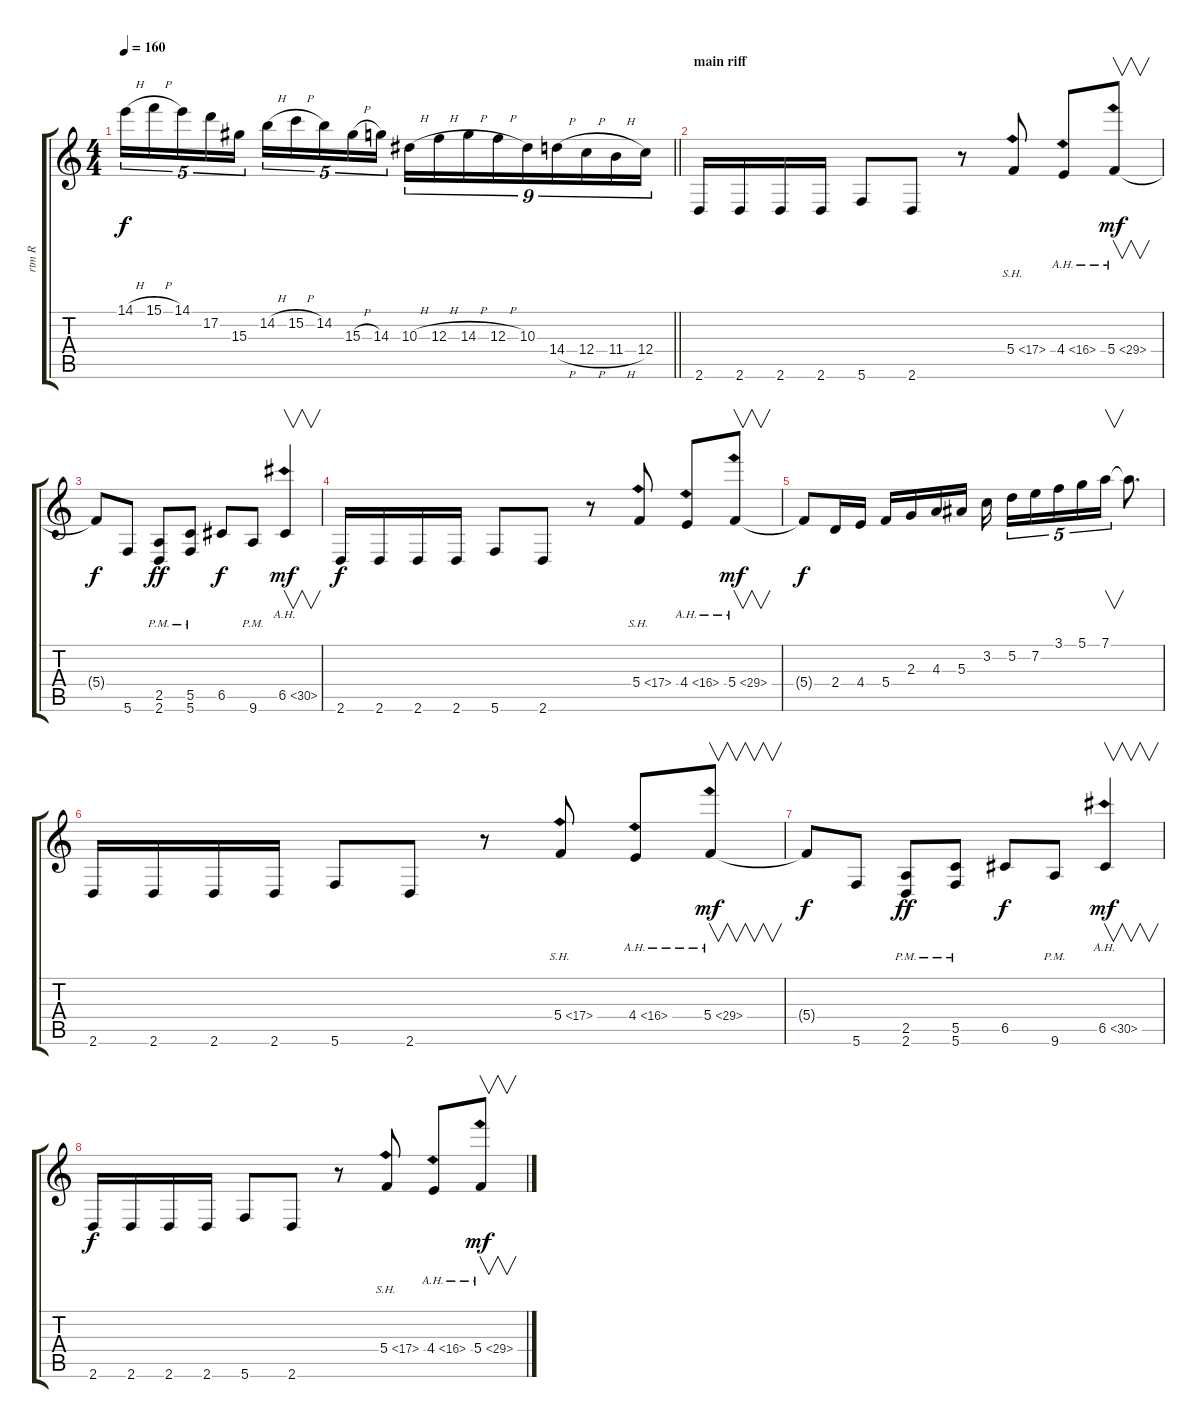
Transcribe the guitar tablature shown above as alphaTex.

\track ("rtm R" "rtm R") {instrument distortionguitar}
\staff {score tabs}
\tuning (D4 A3 F3 C3 G2 C2) {hide}
\ts (4 4)
\tempo 160
\clef g2
\barLineRight lightlight
\ks c
14.1{h}.16{tu (5 4) dy f} 15.1{h}.16{tu (5 4)} 14.1.16{tu (5 4)} 17.2.16{tu (5 4)} 15.3.16{tu (5 4)} 14.2{h}.16{tu (5 4)} 15.2{h}.16{tu (5 4)} 14.2.16{tu (5 4)} 15.3{h}.16{tu (5 4)} 14.3.16{tu (5 4)} 10.3{h}.16{tu (9 8)} 12.3{h}.16{tu (9 8)} 14.3{h}.16{tu (9 8)} 12.3{h}.16{tu (9 8)} 10.3.16{tu (9 8)} 14.4{h}.16{tu (9 8)} 12.4{h}.16{tu (9 8)} 11.4{h}.16{tu (9 8)} 12.4.16{tu (9 8)} |
\section ("" "main riff")
2.6.16 2.6.16 2.6.16 2.6.16 5.6.8 2.6.8 r.8 5.4{sh 12}.8 4.4{ah 12}.8 5.4{ah 24}.8{v dy mf} |
5.4{t}.8{dy f} 5.6.8 (2.5{pm} 2.6{pm}).8{dy ff} (5.5{pm} 5.6{pm}).8 6.5.8{dy f} 9.6{pm}.8 6.5{ah 24}.4{v dy mf} |
2.6.16{dy f} 2.6.16 2.6.16 2.6.16 5.6.8 2.6.8 r.8 5.4{sh 12}.8 4.4{ah 12}.8 5.4{ah 24}.8{v dy mf} |
5.4{t}.8{dy f} 2.4.16 4.4.16 5.4.16 2.3.16 4.3.16 5.3.16 3.2.16{beam splitsecondary} 5.2.16{tu (5 4)} 7.2.16{tu (5 4)} 3.1.16{tu (5 4)} 5.1.16{tu (5 4)} 7.1.16{v tu (5 4)} 7.1{t}.8{d} |
2.6.16 2.6.16 2.6.16 2.6.16 5.6.8 2.6.8 r.8 5.4{sh 12}.8 4.4{ah 12}.8 5.4{ah 24}.8{v dy mf} |
5.4{t}.8{dy f} 5.6.8 (2.5{pm} 2.6{pm}).8{dy ff} (5.5{pm} 5.6{pm}).8 6.5.8{dy f} 9.6{pm}.8 6.5{ah 24}.4{v dy mf} |
2.6.16{dy f} 2.6.16 2.6.16 2.6.16 5.6.8 2.6.8 r.8 5.4{sh 12}.8 4.4{ah 12}.8 5.4{ah 24}.8{v dy mf}
